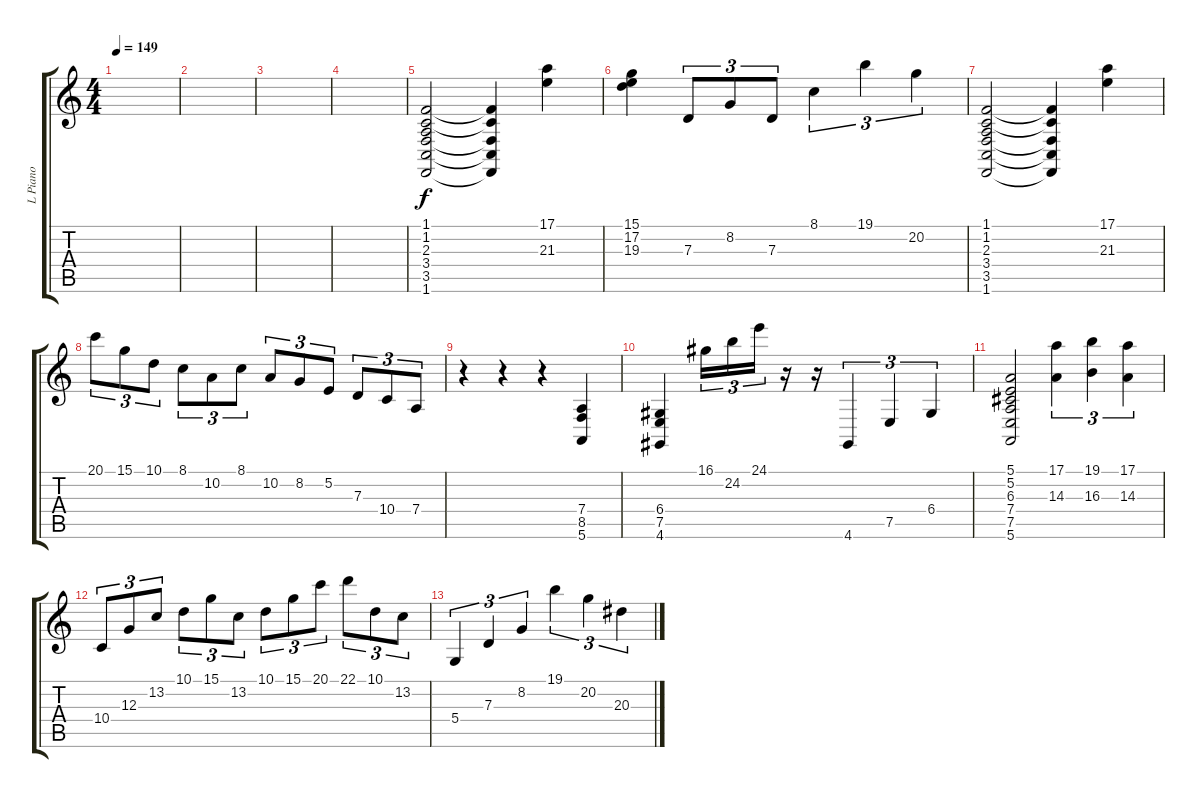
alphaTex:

\track ("L Piano" "L Piano") {instrument acousticgrandpiano}
\staff {score tabs}
\tuning (E4 B3 G3 D3 A2 E2) {hide}
\ts (4 4)
\tempo 149
\clef g2
\ks c
|
|
|
|
(1.1 1.2 2.3 3.4 3.5 1.6).2{instrument acousticgrandpiano} (1.1{t} 1.2{t} 3.4{t} 3.5{t} 1.6{t}).4 (17.1 21.3).4 |
(15.1 17.2 19.3).4 7.3.8{tu (3 2)} 8.2.8{tu (3 2)} 7.3.8{tu (3 2)} 8.1.4{tu (3 2)} 19.1.4{tu (3 2)} 20.2.4{tu (3 2)} |
(1.1 1.2 2.3 3.4 3.5 1.6).2 (1.1{t} 1.2{t} 3.4{t} 3.5{t} 1.6{t}).4 (17.1 21.3).4 |
20.1.8{tu (3 2)} 15.1.8{tu (3 2)} 10.1.8{tu (3 2)} 8.1.8{tu (3 2)} 10.2.8{tu (3 2)} 8.1.8{tu (3 2)} 10.2.8{tu (3 2)} 8.2.8{tu (3 2)} 5.2.8{tu (3 2)} 7.3.8{tu (3 2)} 10.4.8{tu (3 2)} 7.4.8{tu (3 2)} |
r.4 r.4 r.4 (7.4 8.5 5.6).4 |
(6.4 7.5 4.6).4 16.1.16{tu (3 2)} 24.2.16{tu (3 2)} 24.1.16{tu (3 2)} r.16 r.16 4.6.4{tu (3 2)} 7.5.4{tu (3 2)} 6.4.4{tu (3 2)} |
(5.1 5.2 6.3 7.4 7.5 5.6).2 (17.1 14.3).4{tu (3 2)} (19.1 16.3).4{tu (3 2)} (17.1 14.3).4{tu (3 2)} |
10.4.8{tu (3 2)} 12.3.8{tu (3 2)} 13.2.8{tu (3 2)} 10.1.8{tu (3 2)} 15.1.8{tu (3 2)} 13.2.8{tu (3 2)} 10.1.8{tu (3 2)} 15.1.8{tu (3 2)} 20.1.8{tu (3 2)} 22.1.8{tu (3 2)} 10.1.8{tu (3 2)} 13.2.8{tu (3 2)} |
5.4.4{tu (3 2)} 7.3.4{tu (3 2)} 8.2.4{tu (3 2)} 19.1.4{tu (3 2)} 20.2.4{tu (3 2)} 20.3.4{tu (3 2)}
